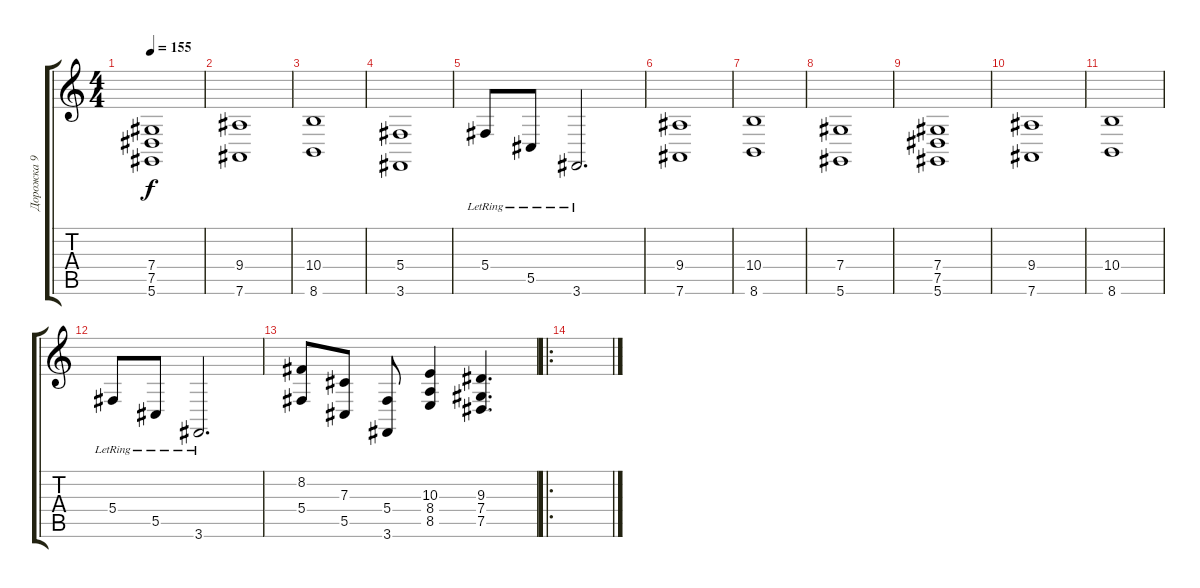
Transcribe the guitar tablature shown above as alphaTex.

\track ("Дорожка 9" "Дорожка 9") {instrument stringensemble1}
\staff {score tabs}
\tuning (Eb4 Bb3 Gb3 Db3 Ab2 Eb2) {hide}
\ts (4 4)
\tempo 155
\clef g2
\ks c
(7.4 7.5 5.6).1{dy f} |
(9.4 7.6).1 |
(10.4 8.6).1 |
(5.4 3.6).1 |
5.4{lr}.8 5.5{lr}.8 3.6{lr}.2{d} |
(9.4 7.6).1 |
(10.4 8.6).1 |
(7.4 5.6).1 |
(7.4 7.5 5.6).1 |
(9.4 7.6).1 |
(10.4 8.6).1 |
5.4{lr}.8 5.5{lr}.8 3.6{lr}.2{d} |
(8.2 5.4).8 (7.3 5.5).8 (5.4 3.6).8 (10.3 8.4 8.5).4 (9.3 7.4 7.5).4{d} |
\ro
